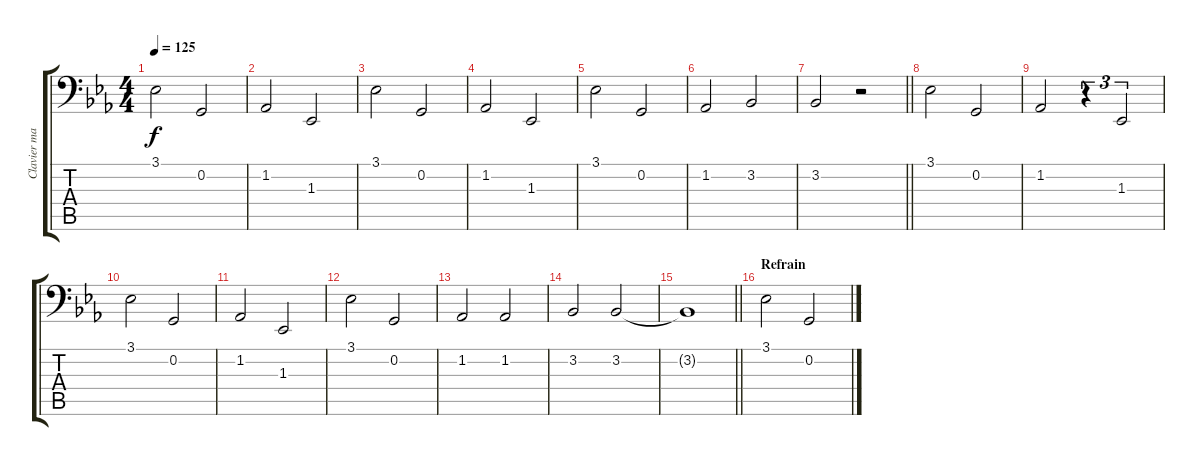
\track ("Clavier main gauche" "Clavier ma") {instrument acousticgrandpiano}
\staff {score tabs}
\tuning (C3 G2 D2 A1 E1 B0) {hide}
\ts (4 4)
\tempo 125
\clef f4
\ks eb
3.1.2{dy f} 0.2.2 |
1.2.2 1.3.2 |
3.1.2 0.2.2 |
1.2.2 1.3.2 |
3.1.2 0.2.2 |
1.2.2 3.2.2 |
\barLineRight lightlight
3.2.2 r.2 |
3.1.2 0.2.2 |
1.2.2 r.4{tu (3 2)} 1.3.2{tu (3 2)} |
3.1.2 0.2.2 |
1.2.2 1.3.2 |
3.1.2 0.2.2 |
1.2.2 1.2.2 |
3.2.2 3.2.2 |
\barLineRight lightlight
3.2{t}.1 |
\section ("" "Refrain")
3.1.2 0.2.2
